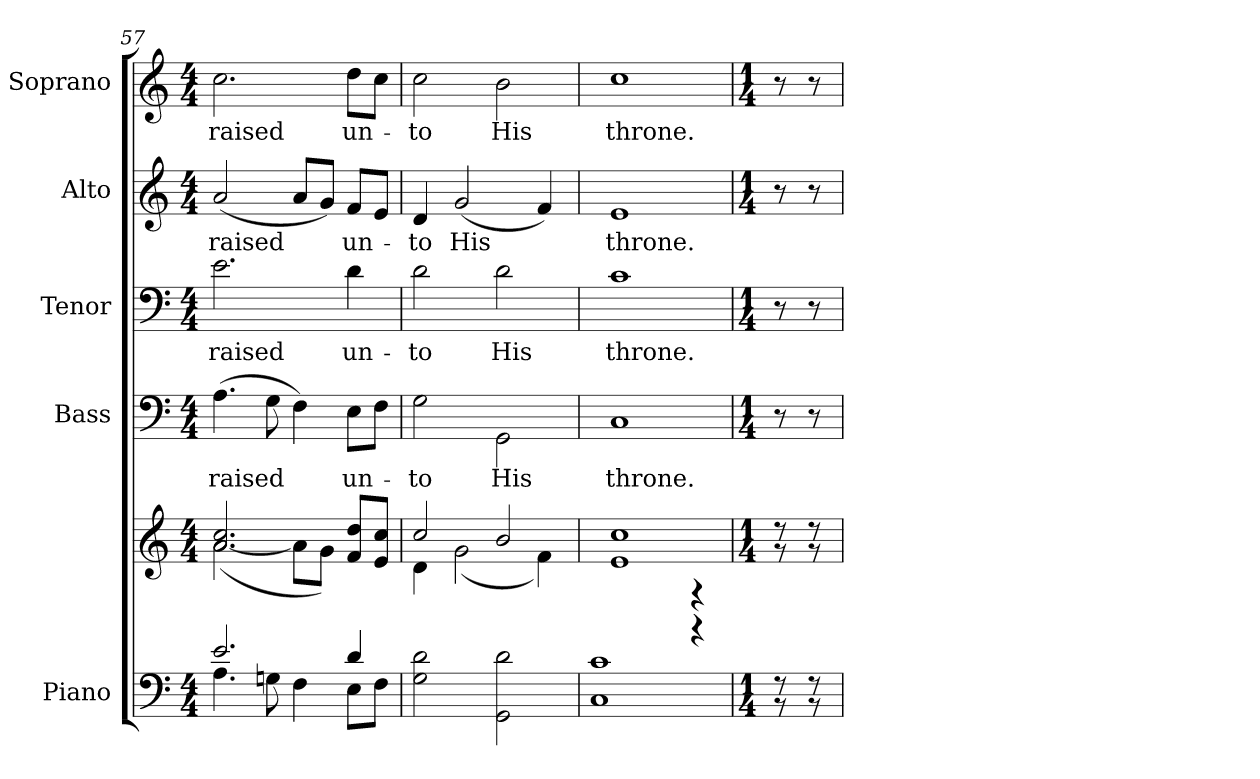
**kern	**kern	**kern	**text	**kern	**text	**kern	**text	**kern	**text
*part5	*part5	*part4	*part4	*part3	*part3	*part2	*part2	*part1	*part1
*staff6	*staff5	*staff4	*staff4	*staff3	*staff3	*staff2	*staff2	*staff1	*staff1
*I"Piano	*	*I"Bass	*	*I"Tenor	*	*I"Alto	*	*I"Soprano	*
*I'Pno.	*	*I'B.	*	*I'T.	*	*I'A.	*	*I'S.	*
*clefF4	*clefG2	*clefF4	*	*clefF4	*	*clefG2	*	*clefG2	*
*k[]	*k[]	*k[]	*	*k[]	*	*k[]	*	*k[]	*
*C:	*C:	*C:	*	*C:	*	*C:	*	*C:	*
*M4/4	*M4/4	*M4/4	*	*M4/4	*	*M4/4	*	*M4/4	*
=57	=57	=57	=57	=57	=57	=57	=57	=57	=57
*^	*^	*	*	*	*	*	*	*	*
!	!	!	!	!	!LO:LY:b:color=#000000	!	!	!	!	!	!
!	!	!	!	!	!	!	!LO:LY:b:color=#000000	!	!	!	!
!	!	!	!	!	!	!	!	!	!LO:LY:b:color=#000000	!	!
!	!	!	!	!	!	!	!	!	!	!	!LO:LY:b:color=#000000
2.ei/	4.Ai\	2.ai/ 2.cci	([<2ai\	(4.Ai\	raised	2.ei\	raised	(2ai/	raised	2.cci\	raised
.	8Gni\	.	.	8Gi\	.	.	.	.	.	.	.
.	4Fi\	.	8ai\L]	4Fi\)	.	.	.	8ai/L	.	.	.
.	.	.	8gi\J)	.	.	.	.	8gi/J)	.	.	.
!	!	!	!	!	!LO:LY:b:color=#000000	!	!	!	!	!	!
!	!	!	!	!	!	!	!LO:LY:b:color=#000000	!	!	!	!
!	!	!	!	!	!	!	!	!	!LO:LY:b:color=#000000	!	!
!	!	!	!	!	!	!	!	!	!	!	!LO:LY:b:color=#000000
4di/	8Ei\L	8fi/ 8ddiL	8fi\Lyy	8Ei\L	un-	4di\	un-	8fi/L	un-	8ddi\L	un-
.	8Fi\J	8ei/ 8cciJ	8ei\Jyy	8Fi\J	.	.	.	8ei/J	.	8cci\J	.
!!LO:PB:g=z
=58	=58	=58	=58	=58	=58	=58	=58	=58	=58	=58	=58
!	!	!	!	!	!LO:LY:b:color=#000000	!	!	!	!	!	!
!	!	!	!	!	!	!	!LO:LY:b:color=#000000	!	!	!	!
!	!	!	!	!	!	!	!	!	!LO:LY:b:color=#000000	!	!
!	!	!	!	!	!	!	!	!	!	!	!LO:LY:b:color=#000000
2di/yy	2Gi\ 2di	2cci/	4di\	2Gi\	-to	2di\	-to	4di/	-to	2cci\	-to
!	!	!	!	!	!	!	!	!	!LO:LY:b:color=#000000	!	!
.	.	.	(2gi\	.	.	.	.	(2gi/	His	.	.
!	!	!	!	!	!LO:LY:b:color=#000000	!	!	!	!	!	!
!	!	!	!	!	!	!	!LO:LY:b:color=#000000	!	!	!	!
!	!	!	!	!	!	!	!	!	!	!	!LO:LY:b:color=#000000
2di/yy	2GGi\ 2di	2bi/	.	2GGi\	His	2di\	His	.	.	2bi\	His
.	.	.	4fi\)	.	.	.	.	4fi/)	.	.	.
=59	=59	=59	=59	=59	=59	=59	=59	=59	=59	=59	=59
!	!	!	!	!	!LO:LY:b:color=#000000	!	!	!	!	!	!
!	!	!	!	!	!	!	!LO:LY:b:color=#000000	!	!	!	!
!	!	!	!	!	!	!	!	!	!LO:LY:b:color=#000000	!	!
!	!	!	!	!	!	!	!	!	!	!	!LO:LY:b:color=#000000
2.ci/yy	1Ci 1ci	1ei 1cci	2.ei\yy	1Ci	throne.	1ci	throne.	1ei	throne.	1cci	throne.
4r	.	.	4r	.	.	.	.	.	.	.	.
!!LO:PB:g=z
=60	=60	=60	=60	=60	=60	=60	=60	=60	=60	=60	=60
*M1/4	*	*M1/4	*	*M1/4	*	*M1/4	*	*M1/4	*	*M1/4	*
8r	8r	8r	8r	8r	.	8r	.	8r	.	8r	.
8r	8r	8r	8r	8r	.	8r	.	8r	.	8r	.
*v	*v	*	*	*	*	*	*	*	*	*	*
*	*v	*v	*	*	*	*	*	*	*	*
=	=	=	=	=	=	=	=	=	=
*-	*-	*-	*-	*-	*-	*-	*-	*-	*-
